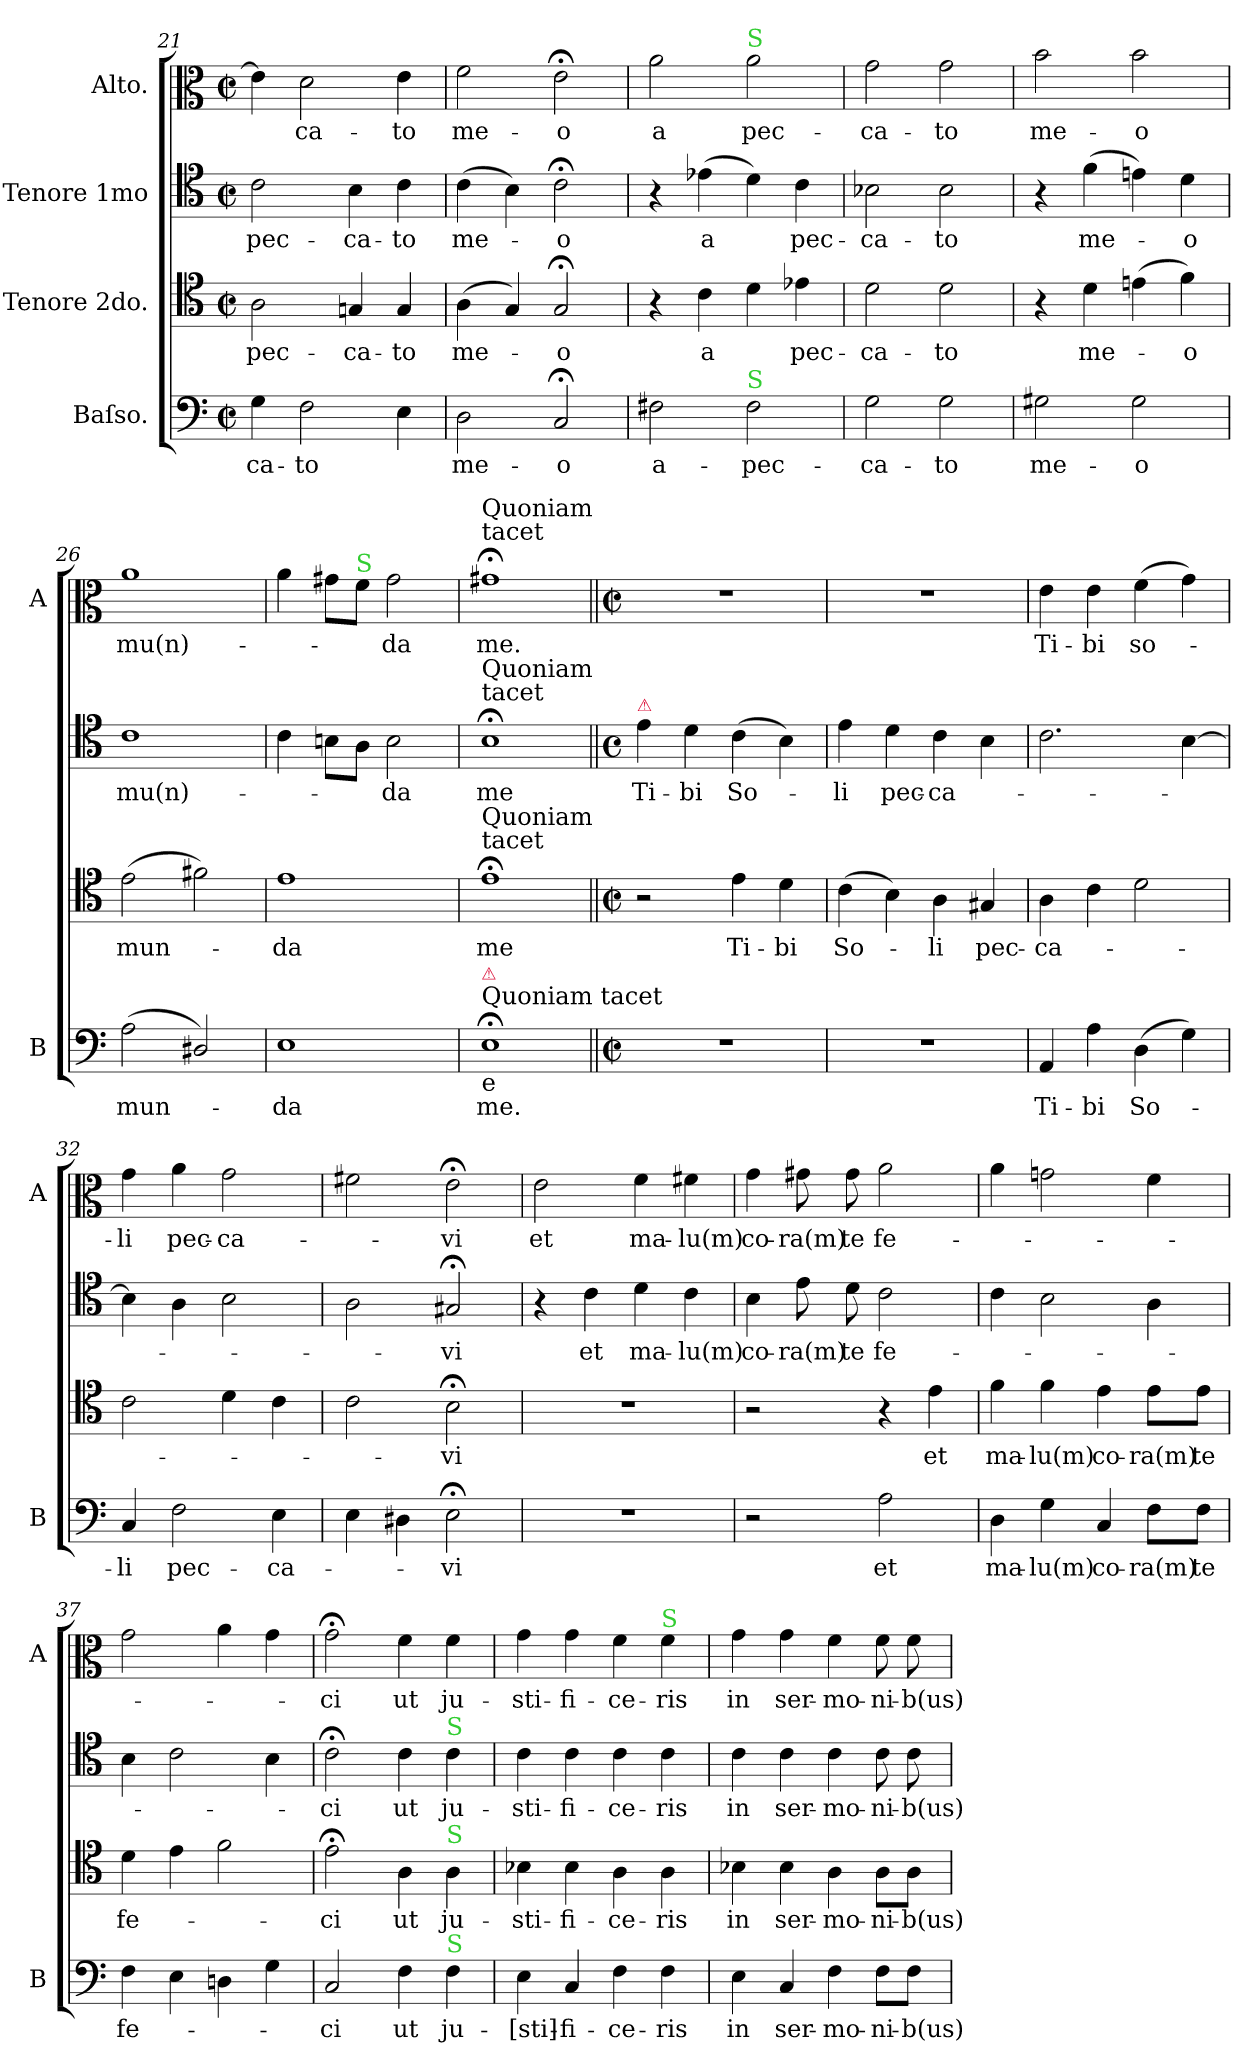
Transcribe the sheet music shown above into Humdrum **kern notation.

**kern	**text	**dynam	**kern	**text	**dynam	**kern	**text	**dynam	**kern	**text	**dynam
*part4	*part4	*part4	*part3	*part3	*part3	*part2	*part2	*part2	*part1	*part1	*part1
*staff4	*staff4	*staff4	*staff3	*staff3	*staff3	*staff2	*staff2	*staff2	*staff1	*staff1	*staff1
*I"Baſso.	*	*	*I"Tenore 2do.	*	*	*I"Tenore 1mo	*	*	*I"Alto.	*	*
*I'B	*	*	*	*	*	*	*	*	*I'A	*	*
*clefF4	*	*	*clefC4	*	*	*clefC4	*	*	*clefC3	*	*
*k[]	*	*	*k[]	*	*	*k[]	*	*	*k[]	*	*
*M2/2	*	*	*M2/2	*	*	*M2/2	*	*	*M2/2	*	*
*met(c|)	*	*	*met(c|)	*	*	*met(c|)	*	*	*met(c|)	*	*
=21	=21	=21	=21	=21	=21	=21	=21	=21	=21	=21	=21
4G\	-ca-	.	2A\	pec-	.	2c\	pec-	.	4e\]	.	.
2F\	-to	.	.	.	.	.	.	.	2d\	-ca-	.
.	.	.	4Gn/	-ca-	.	4B\	-ca-	.	.	.	.
4E\	.	.	4G/	-to	.	4c\	-to	.	4e\	-to	.
=22	=22	=22	=22	=22	=22	=22	=22	=22	=22	=22	=22
2D\	me-	.	(4A\	me-	.	(4c\	me-	.	2f\	me-	.
.	.	.	4G/)	.	.	4B\)	.	.	.	.	.
2C;</	-o	.	2G;</	-o	.	2c;<\	-o	.	2e;<\	-o	.
=23	=23	=23	=23	=23	=23	=23	=23	=23	=23	=23	=23
!	!	!LO:DY:b	!	!	!LO:DY:b	!	!	!LO:DY:a	!	!	!LO:DY:a
2F#X\	a-	pia	4r	.	pia&colon;	4r	.	piano	2a\	a	pian
.	.	.	4c\	a	.	(4e-X\	a	.	.	.	.
!	!	!	!	!	!	!	!	!	!LO:TX:a:color=limegreen:t=S	!	!
!LO:TX:a:color=limegreen:t=S	!	!	!	!	!	!	!	!	!	!	!
2F#\	-pec-	.	4d\	.	.	4d\)	.	.	2a\	pec-	.
.	.	.	4e-X\	pec-	.	4c\	pec-	.	.	.	.
=24	=24	=24	=24	=24	=24	=24	=24	=24	=24	=24	=24
2G\	-ca-	.	2d\	-ca-	.	2B-X\	-ca-	.	2g\	-ca-	.
2G\	-to	.	2d\	-to	.	2B-\	-to	.	2g\	-to	.
=25	=25	=25	=25	=25	=25	=25	=25	=25	=25	=25	=25
2G#X\	me-	.	4r	.	.	4r	.	.	2b\	me-	.
.	.	.	4d\	me-	.	(4f\	me-	.	.	.	.
2G#\	-o	.	(4en\	.	.	4en\)	.	.	2b\	-o	.
.	.	.	4f\)	-o	.	4d\	-o	.	.	.	.
=26	=26	=26	=26	=26	=26	=26	=26	=26	=26	=26	=26
(2A\	mun-	.	(2e\	mun-	.	1c	mu(n)-	.	1a	mu(n)-	.
2D#X/)	.	.	2f#X\)	.	.	.	.	.	.	.	.
=27	=27	=27	=27	=27	=27	=27	=27	=27	=27	=27	=27
1E	-da	.	1e	-da	.	4c\	.	.	4a\	.	.
.	.	.	.	.	.	8Bn\L	.	.	8g#X\L	.	.
!	!	!	!	!	!	!	!	!	!LO:TX:a:color=limegreen:t=S	!	!
.	.	.	.	.	.	8A\J	.	.	8f\J	.	.
.	.	.	.	.	.	2B\	-da	.	2g#\	-da	.
=28	=28	=28	=28	=28	=28	=28	=28	=28	=28	=28	=28
!	!	!	!	!	!	!	!	!	!LO:TX:a:t=Quoniam \ntacet	!	!
!	!	!	!	!	!	!LO:TX:a:t=Quoniam \ntacet	!	!	!	!	!
!	!	!	!LO:TX:a:t=Quoniam \ntacet	!	!	!	!	!	!	!	!
!LO:TX:a:t=Quoniam tacet	!	!	!	!	!	!	!	!	!	!	!
!LO:TX:b:t=e	!	!	!	!	!	!	!	!	!	!	!
!LO:TX:a:color=crimson:t=⚠	!	!	!	!	!	!	!	!	!	!	!
1E;<	me.	.	1e;<	me	.	1B;<	me	.	1g#X;<	me.	.
=29||	=29||	=29||	=29||	=29||	=29||	=29||	=29||	=29||	=29||	=29||	=29||
*M2/2	*	*	*M2/2	*	*	*M2/2	*	*	*M2/2	*	*
*met(c|)	*	*	*met(c|)	*	*	*met(c)	*	*	*met(c|)	*	*
!	!	!	!	!	!	!LO:TX:a:color=crimson:t=⚠	!	!	!	!	!
1r	.	.	2r	.	.	4e\	Ti-	.	1r	.	.
.	.	.	.	.	.	4d\	-bi	.	.	.	.
.	.	.	4e\	Ti-	.	(4c\	So-	.	.	.	.
.	.	.	4d\	-bi	.	4B\)	.	.	.	.	.
=30	=30	=30	=30	=30	=30	=30	=30	=30	=30	=30	=30
1r	.	.	(4c\	So-	.	4e\	-li	.	1r	.	.
.	.	.	4B\)	.	.	4d\	pec-	.	.	.	.
.	.	.	4A\	-li	.	4c\	-ca-	.	.	.	.
.	.	.	4G#X/	pec-	.	4B\	.	.	.	.	.
=31	=31	=31	=31	=31	=31	=31	=31	=31	=31	=31	=31
!	!	!LO:DY:a	!	!	!	!	!	!	!	!	!
4AA/	Ti-	for	4A\	-ca-	.	2.c\	.	.	4e\	Ti-	.
4A\	-bi	.	4c\	.	.	.	.	.	4e\	-bi	.
(4D\	So-	.	2d\	.	.	.	.	.	(4f\	so-	.
4G\)	.	.	.	.	.	[4B\	.	.	4g\)	.	.
=32	=32	=32	=32	=32	=32	=32	=32	=32	=32	=32	=32
4C/	-li	.	2c\	.	.	4B\]	.	.	4g\	-li	.
2F\	pec-	.	.	.	.	4A\	.	.	4a\	pec-	.
.	.	.	4d\	.	.	2B\	.	.	2g\	-ca-	.
4E\	-ca-	.	4c\	.	.	.	.	.	.	.	.
=33	=33	=33	=33	=33	=33	=33	=33	=33	=33	=33	=33
4E\	.	.	2c\	.	.	2A\	.	.	2f#X\	.	.
4D#X\	.	.	.	.	.	.	.	.	.	.	.
2E;<\	-vi	.	2B;<\	-vi	.	2G#X;</	-vi	.	2e;<\	-vi	.
=34	=34	=34	=34	=34	=34	=34	=34	=34	=34	=34	=34
1r	.	.	1r	.	.	4r	.	.	2e\	et	.
.	.	.	.	.	.	4c\	et	.	.	.	.
.	.	.	.	.	.	4d\	ma-	.	4f\	ma-	.
.	.	.	.	.	.	4c\	-lu(m)	.	4f#X\	-lu(m)	.
=35	=35	=35	=35	=35	=35	=35	=35	=35	=35	=35	=35
2r	.	.	2r	.	.	4B\	co-	.	4g\	co-	.
.	.	.	.	.	.	8e\	-ra(m)	.	8g#X\	-ra(m)	.
.	.	.	.	.	.	8d\	te	.	8g#\	te	.
2A\	et	.	4r	.	.	2c\	fe-	.	2a\	fe-	.
.	.	.	4e\	et	.	.	.	.	.	.	.
=36	=36	=36	=36	=36	=36	=36	=36	=36	=36	=36	=36
4D\	ma-	.	4f\	ma-	.	4c\	.	.	4a\	.	.
4G\	-lu(m)	.	4f\	-lu(m)	.	2B\	.	.	2gn\	.	.
4C/	co-	.	4e\	co-	.	.	.	.	.	.	.
8F\L	-ra(m)	.	8e\L	-ra(m)	.	4A\	.	.	4f\	.	.
8F\J	te	.	8e\J	te	.	.	.	.	.	.	.
=37	=37	=37	=37	=37	=37	=37	=37	=37	=37	=37	=37
4F\	fe-	.	4d\	fe-	.	4B\	.	.	2g\	.	.
4E\	.	.	4e\	.	.	2c\	.	.	.	.	.
4Dn\	.	.	2f\	.	.	.	.	.	4a\	.	.
4G\	.	.	.	.	.	4B\	.	.	4g\	.	.
=38	=38	=38	=38	=38	=38	=38	=38	=38	=38	=38	=38
2C/	-ci	.	2e;<\	-ci	.	2c;<\	-ci	.	2g;<\	-ci	.
!	!	!LO:DY:a	!	!	!LO:DY:a	!	!	!LO:DY:b	!	!	!LO:DY:a
4F\	ut	for	4A\	ut	for&colon;	4c\	ut	forte	4f\	ut	for&colon;
!	!	!	!	!	!	!LO:TX:a:color=limegreen:t=S	!	!	!	!	!
!	!	!	!LO:TX:a:color=limegreen:t=S	!	!	!	!	!	!	!	!
!LO:TX:a:color=limegreen:t=S	!	!	!	!	!	!	!	!	!	!	!
4F\	ju-	.	4A\	ju-	.	4c\	ju-	.	4f\	ju-	.
=39	=39	=39	=39	=39	=39	=39	=39	=39	=39	=39	=39
4E\	-[sti]-	.	4B-X\	-sti-	.	4c\	-sti-	.	4g\	-sti-	.
4C/	-fi-	.	4B-\	-fi-	.	4c\	-fi-	.	4g\	-fi-	.
4F\	-ce-	.	4A\	-ce-	.	4c\	-ce-	.	4f\	-ce-	.
!	!	!	!	!	!	!	!	!	!LO:TX:a:color=limegreen:t=S	!	!
4F\	-ris	.	4A\	-ris	.	4c\	-ris	.	4f\	-ris	.
=40	=40	=40	=40	=40	=40	=40	=40	=40	=40	=40	=40
4E\	in	.	4B-X\	in	.	4c\	in	.	4g\	in	.
4C/	ser-	.	4B-\	ser-	.	4c\	ser-	.	4g\	ser-	.
4F\	-mo-	.	4A\	-mo-	.	4c\	-mo-	.	4f\	-mo-	.
8F\L	-ni-	.	8A\L	-ni-	.	8c\	-ni-	.	8f\	-ni-	.
8F\J	-b(us)	.	8A\J	-b(us)	.	8c\	-b(us)	.	8f\	-b(us)	.
=	=	=	=	=	=	=	=	=	=	=	=
*-	*-	*-	*-	*-	*-	*-	*-	*-	*-	*-	*-
